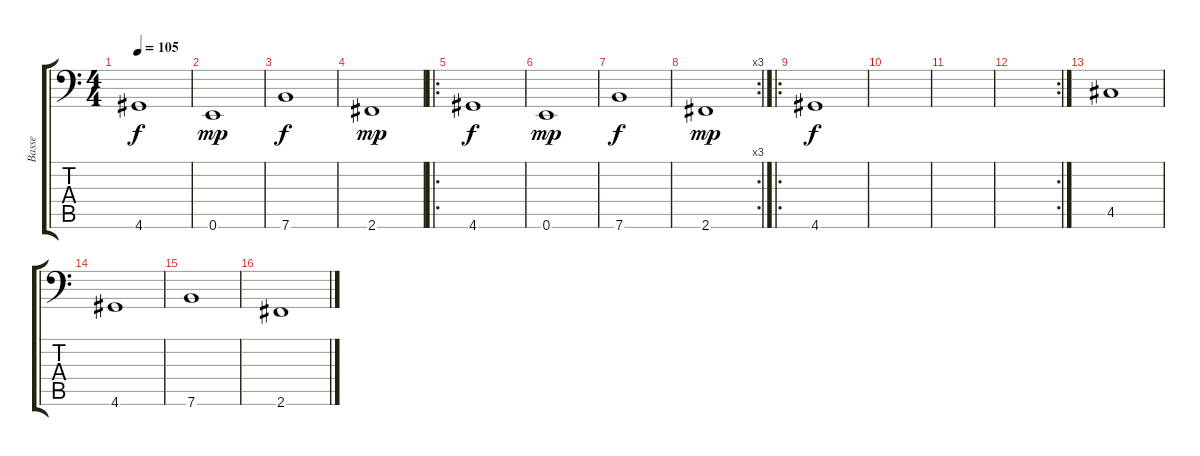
\track ("Basse" "Basse") {instrument electricbassfinger}
\staff {score tabs}
\tuning (E3 B2 G2 D2 A1 E1) {hide}
\ts (4 4)
\tempo 105
\clef f4
\ks c
4.6.1{dy f instrument electricbassfinger} |
0.6.1{dy mp} |
7.6.1{dy f} |
2.6.1{dy mp} |
\ro
4.6.1{dy f} |
0.6.1{dy mp} |
7.6.1{dy f} |
\rc 3
2.6.1{dy mp} |
\ro
4.6.1{dy f} |
|
|
\rc 2
|
4.5.1 |
4.6.1 |
7.6.1 |
2.6.1
